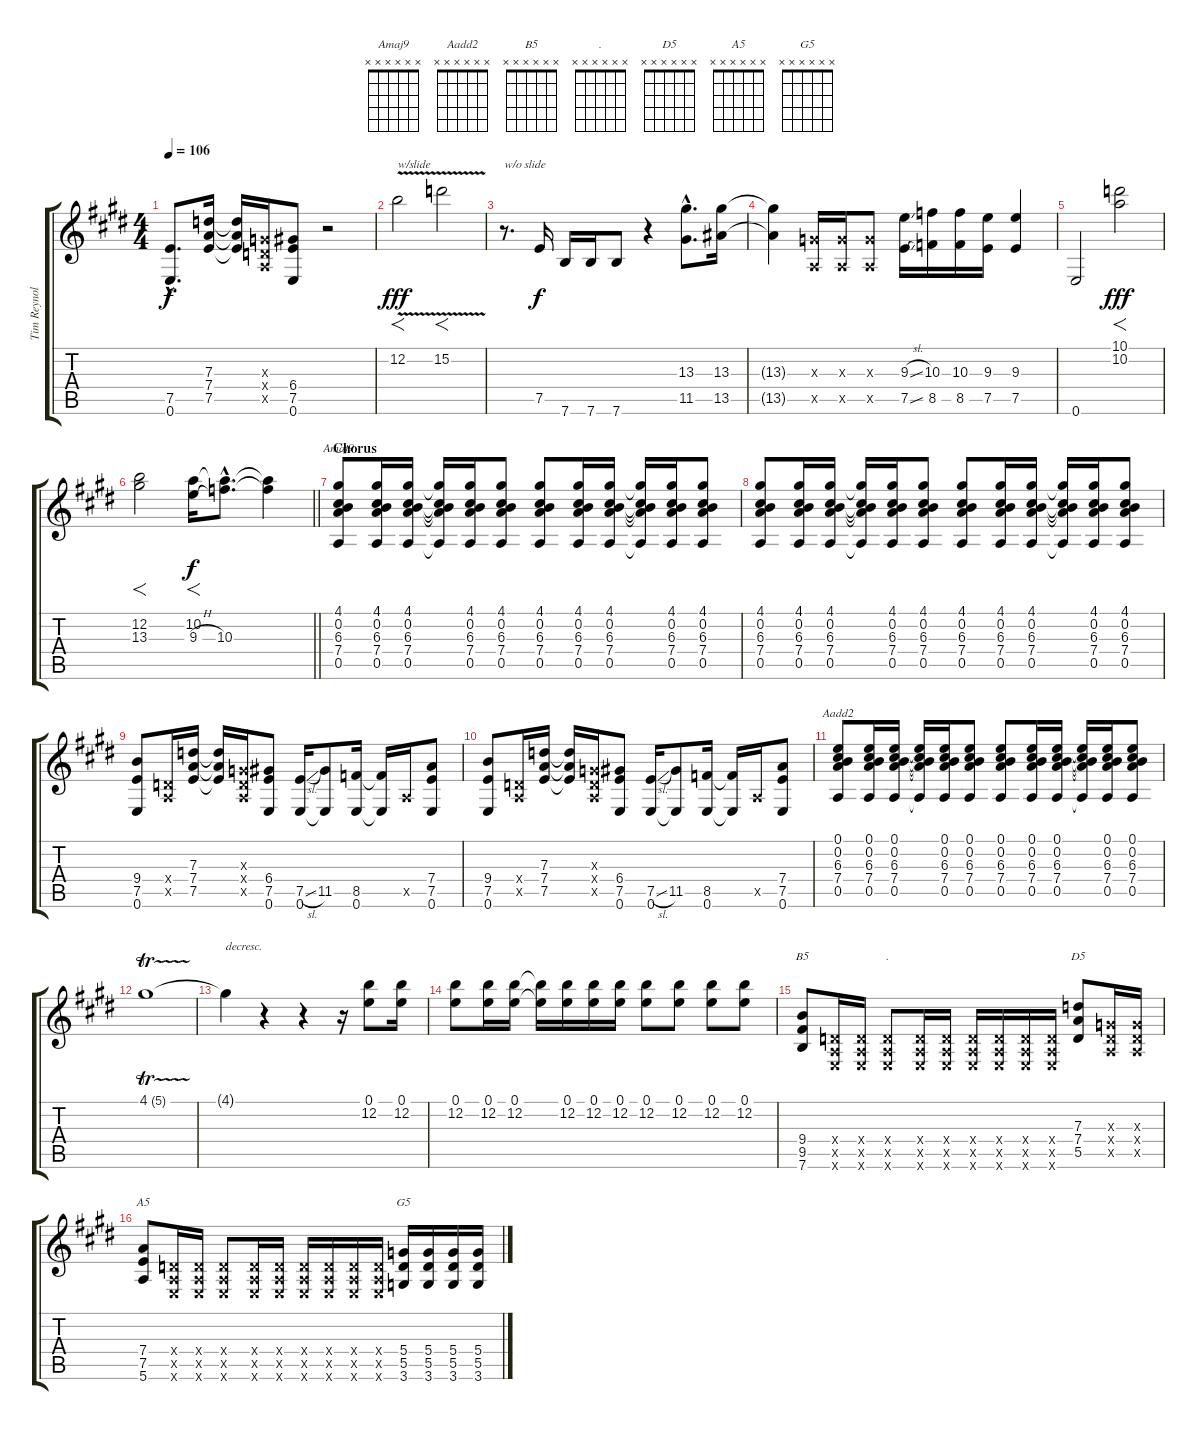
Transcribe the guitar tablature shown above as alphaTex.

\track ("Tim Reynolds" "Tim Reynol") {instrument acousticguitarsteel}
\staff {score tabs}
\tuning (E4 B3 G3 D3 A2 E2) {hide}
\chord ("Amaj9" x x x x x x)
\chord ("Aadd2" x x x x x x)
\chord ("B5" x x x x x x)
\chord ("." x x x x x x)
\chord ("D5" x x x x x x)
\chord ("A5" x x x x x x)
\chord ("G5" x x x x x x)
\ts (4 4)
\tempo 106
\clef g2
\ks e
(7.5{hac t} 0.6{hac t}).8{d dy f} (7.3 7.4 7.5).16 (7.3{t} 7.4{t} 7.5{t}).16 (0.3{x} 0.4{x} 0.5{x}).16 (6.4 7.5 0.6).8 r.2 |
12.2{v}.2{f txt "w/slide" dy fff volume 16} 15.2{v}.2{f} |
r.8{d txt "w/o slide" volume 11} 7.5.16{dy f} 7.6.16 7.6.16 7.6.8 r.4 (13.3{hac} 11.5{hac}).8{d} (13.3 13.5).16 |
(13.3{t} 13.5{t}).4 (0.3{x} 0.5{x}).16 (0.3{x} 0.5{x}).16 (0.3{x} 0.5{x}).8 (9.3{sl} 7.5{sl}).16 (10.3 8.5).16 (10.3 8.5).16 (9.3 7.5).16 (9.3 7.5).4 |
0.6.2 (10.1 10.2).2{f dy fff volume 15} |
\barLineRight lightlight
(12.2 13.3).2{f volume 15} (10.2 9.3{h}).16{f dy f volume 11} (10.2{hac t} 10.3{hac}).8{d} (10.2{t} 10.3{t}).4 |
\section ("" "Chorus")
(4.1 0.2 6.3 7.4 0.5).8{ch "Amaj9" volume 8} (4.1 0.2 6.3 7.4 0.5).16 (4.1 0.2 6.3 7.4 0.5).16 (4.1{t} 0.2{t} 6.3{t} 7.4{t} 0.5{t}).16 (4.1 0.2 6.3 7.4 0.5).16 (4.1 0.2 6.3 7.4 0.5).8 (4.1 0.2 6.3 7.4 0.5).8 (4.1 0.2 6.3 7.4 0.5).16 (4.1 0.2 6.3 7.4 0.5).16 (4.1{t} 0.2{t} 6.3{t} 7.4{t} 0.5{t}).16 (4.1 0.2 6.3 7.4 0.5).16 (4.1 0.2 6.3 7.4 0.5).8 |
(4.1 0.2 6.3 7.4 0.5).8{volume 8} (4.1 0.2 6.3 7.4 0.5).16 (4.1 0.2 6.3 7.4 0.5).16 (4.1{t} 0.2{t} 6.3{t} 7.4{t} 0.5{t}).16 (4.1 0.2 6.3 7.4 0.5).16 (4.1 0.2 6.3 7.4 0.5).8 (4.1 0.2 6.3 7.4 0.5).8 (4.1 0.2 6.3 7.4 0.5).16 (4.1 0.2 6.3 7.4 0.5).16 (4.1{t} 0.2{t} 6.3{t} 7.4{t} 0.5{t}).16 (4.1 0.2 6.3 7.4 0.5).16 (4.1 0.2 6.3 7.4 0.5).8 |
(9.4 7.5 0.6).8{volume 8} (0.4{x} 0.5{x}).16 (7.3 7.4 7.5).16 (7.3{t} 7.4{t} 7.5{t}).16 (0.3{x} 0.4{x} 0.5{x}).16 (6.4 7.5 0.6).8 (7.5{sl} 0.6).16 (11.5 0.6{t}).8 (8.5 0.6).16 (8.5{t} 0.6{t}).16 0.5{x}.16 (7.4 7.5 0.6).8 |
(9.4 7.5 0.6).8{volume 8} (0.4{x} 0.5{x}).16 (7.3 7.4 7.5).16 (7.3{t} 7.4{t} 7.5{t}).16 (0.3{x} 0.4{x} 0.5{x}).16 (6.4 7.5 0.6).8 (7.5{sl} 0.6).16 (11.5 0.6{t}).8 (8.5 0.6).16 (8.5{t} 0.6{t}).16 0.5{x}.16 (7.4 7.5 0.6).8 |
(0.1 0.2 6.3 7.4 0.5).8{ch "Aadd2" volume 8} (0.1 0.2 6.3 7.4 0.5).16 (0.1 0.2 6.3 7.4 0.5).16 (0.1{t} 0.2{t} 6.3{t} 7.4{t} 0.5{t}).16 (0.1 0.2 6.3 7.4 0.5).16 (0.1 0.2 6.3 7.4 0.5).8 (0.1 0.2 6.3 7.4 0.5).8 (0.1 0.2 6.3 7.4 0.5).16 (0.1 0.2 6.3 7.4 0.5).16 (0.1{t} 0.2{t} 6.3{t} 7.4{t} 0.5{t}).16 (0.1 0.2 6.3 7.4 0.5).16 (0.1 0.2 6.3 7.4 0.5).8 |
4.1{tr (5 32)}.1{volume 11} |
4.1{t}.4{txt "decresc." volume 5} r.4 r.4 r.16{volume 10} (0.1 12.2).8 (0.1 12.2).16 |
(0.1 12.2).8{volume 11} (0.1 12.2).16 (0.1 12.2).16 (0.1{t} 12.2{t}).16 (0.1 12.2).16 (0.1 12.2).16 (0.1 12.2).16 (0.1 12.2).8 (0.1 12.2).8 (0.1 12.2).8 (0.1 12.2).8 |
(9.4 9.5 7.6).8{ch "B5" volume 13} (0.4{x} 0.5{x} 0.6{x}).16 (0.4{x} 0.5{x} 0.6{x}).16 (0.4{x} 0.5{x} 0.6{x}).8{ch "."} (0.4{x} 0.5{x} 0.6{x}).16 (0.4{x} 0.5{x} 0.6{x}).16 (0.4{x} 0.5{x} 0.6{x}).16 (0.4{x} 0.5{x} 0.6{x}).16 (0.4{x} 0.5{x} 0.6{x}).16 (0.4{x} 0.5{x} 0.6{x}).16 (7.3 7.4 5.5).8{ch "D5"} (0.3{x} 0.4{x} 0.5{x}).16 (0.3{x} 0.4{x} 0.5{x}).16 |
(7.4 7.5 5.6).8{ch "A5"} (0.4{x} 0.5{x} 0.6{x}).16 (0.4{x} 0.5{x} 0.6{x}).16 (0.4{x} 0.5{x} 0.6{x}).8 (0.4{x} 0.5{x} 0.6{x}).16 (0.4{x} 0.5{x} 0.6{x}).16 (0.4{x} 0.5{x} 0.6{x}).16 (0.4{x} 0.5{x} 0.6{x}).16 (0.4{x} 0.5{x} 0.6{x}).16 (0.4{x} 0.5{x} 0.6{x}).16 (5.4 5.5 3.6).16{ch "G5"} (5.4 5.5 3.6).16 (5.4 5.5 3.6).16 (5.4 5.5 3.6).16
